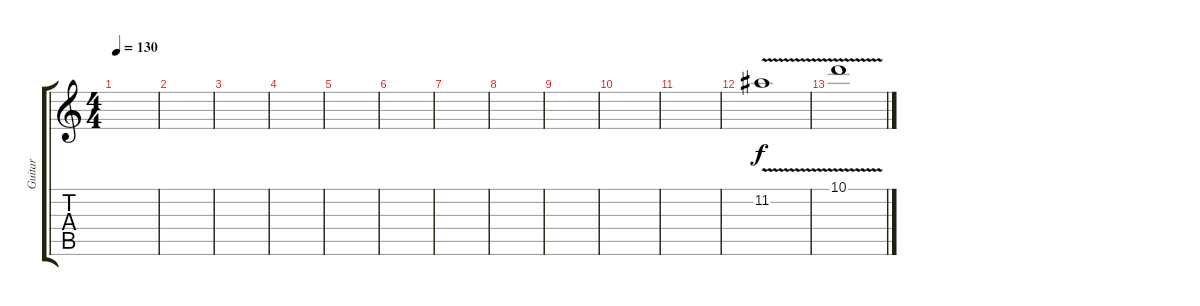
\track ("Guitar" "Guitar") {instrument overdrivenguitar}
\staff {score tabs}
\tuning (E4 B3 G3 D3 A2 E2) {hide}
\ts (4 4)
\tempo 130
\clef g2
\ks c
|
|
|
|
|
|
|
|
|
|
|
11.2{v}.1 |
10.1{v}.1
